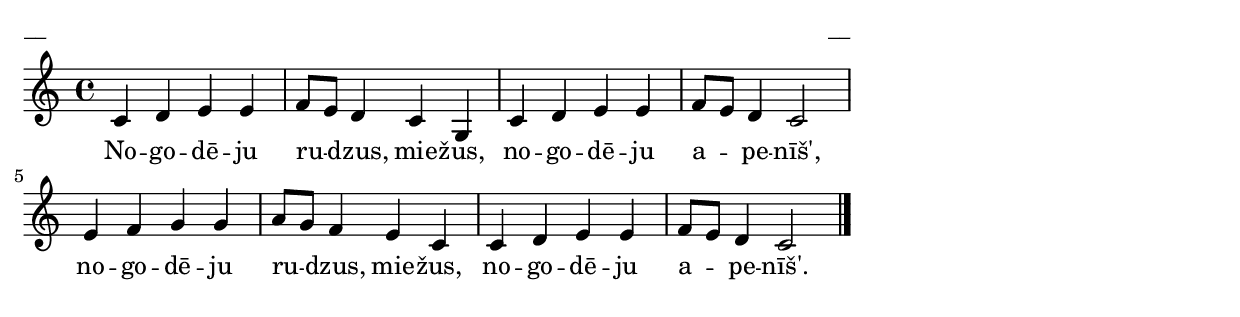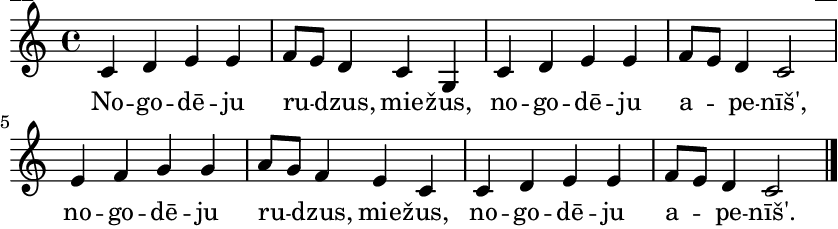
\version "2.13.18"
#(ly:set-option 'crop #t)

%\header {
%    title = "Nogodēju rudzus, miežus ",Laivas lapas,Mārtiņi
%}
\paper {
line-width = 14\cm
left-margin = 0.4\cm
between-system-padding = 0.1\cm
between-system-space = 0.1\cm
}
\layout {
indent = #0
ragged-last = ##f
}

voiceA = \relative c' {
\clef "treble"
\key c \major
\time 4/4
c4 d e e |
f8[ e] d4 c g |
c4 d e e |
f8[ e] d4 c2 |
e4 f g g |
a8[ g] f4 e c |
c4 d e e |
f8[ e] d4 c2 |
\bar "|."
}

lyricA = \lyricmode {
 No -- go -- dē -- ju ru -- dzus, mie -- žus, no -- go -- dē -- ju a -- pe -- nīš', 
 no -- go -- dē -- ju ru -- dzus, mie -- žus, no -- go -- dē -- ju a -- pe -- nīš'.
} 

fullScore = <<
\new Staff {
<<
\new Voice = "voiceA" { \oneVoice \autoBeamOff \voiceA }
\new Lyrics \lyricsto "voiceA" \lyricA
>>
}
>>

\score {
\fullScore
\header { piece = "__" opus = "__" }
}
\markup { \with-color #(x11-color 'white) \sans \smaller "__" }
\score {
\unfoldRepeats
\fullScore
\midi {
\context { \Staff \remove "Staff_performer" }
\context { \Voice \consists "Staff_performer" }
}
}


